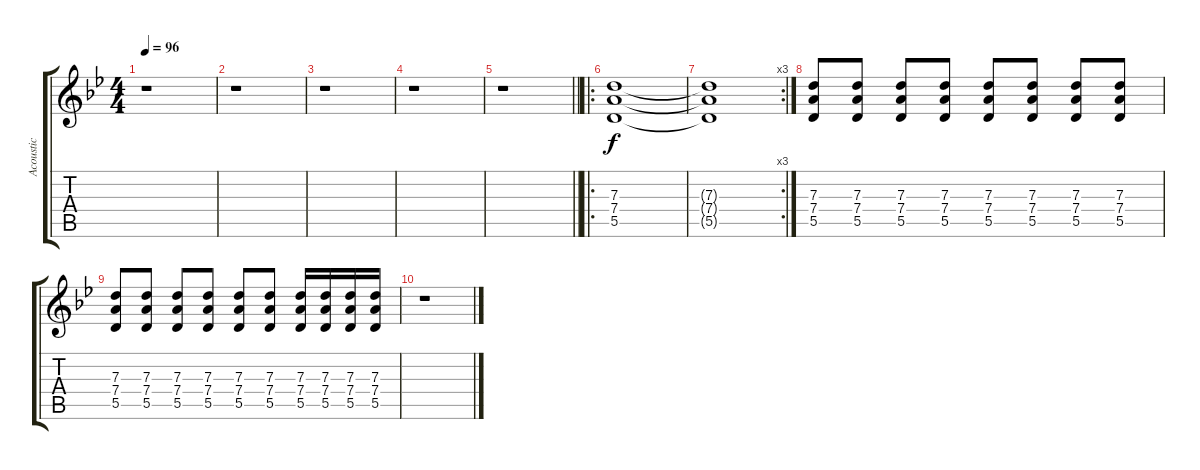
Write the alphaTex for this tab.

\track ("Acoustic" "Acoustic") {instrument acousticguitarsteel}
\staff {score tabs}
\tuning (E4 B3 G3 D3 A2 E2) {hide}
\ts (4 4)
\tempo 96
\clef g2
\ks bb
r.1{dy f} |
r.1 |
r.1 |
r.1 |
\barLineRight lightlight
r.1 |
\ro
(7.3 7.4 5.5).1 |
\rc 3
(7.3{t} 7.4{t} 5.5{t}).1 |
(7.3 7.4 5.5).8 (7.3 7.4 5.5).8 (7.3 7.4 5.5).8 (7.3 7.4 5.5).8 (7.3 7.4 5.5).8 (7.3 7.4 5.5).8 (7.3 7.4 5.5).8 (7.3 7.4 5.5).8 |
(7.3 7.4 5.5).8 (7.3 7.4 5.5).8 (7.3 7.4 5.5).8 (7.3 7.4 5.5).8 (7.3 7.4 5.5).8 (7.3 7.4 5.5).8 (7.3 7.4 5.5).16 (7.3 7.4 5.5).16 (7.3 7.4 5.5).16 (7.3 7.4 5.5).16 |
r.1
